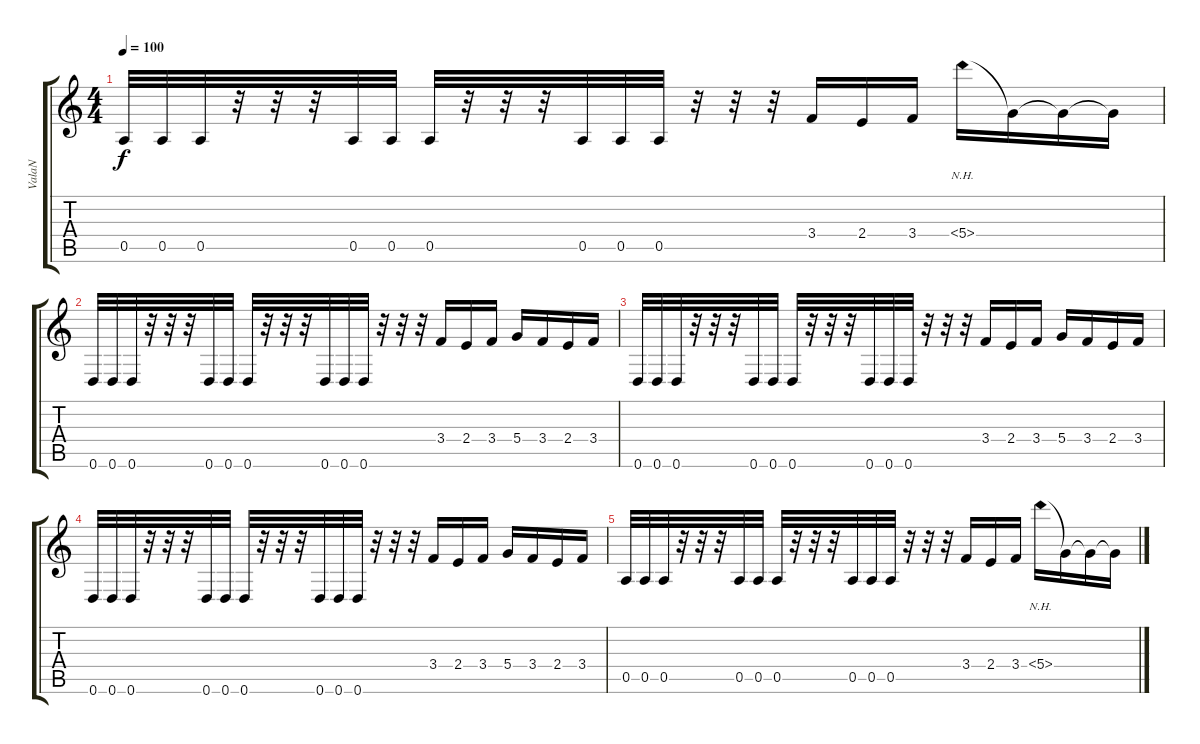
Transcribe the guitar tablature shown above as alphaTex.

\track ("ValaN" "ValaN") {instrument overdrivenguitar}
\staff {score tabs}
\tuning (E4 B3 G3 D3 A2 D2) {hide}
\ts (4 4)
\tempo 100
\clef g2
\ks c
0.5.32{dy f} 0.5.32 0.5.32 r.32 r.32 r.32 0.5.32 0.5.32 0.5.32 r.32 r.32 r.32 0.5.32 0.5.32 0.5.32 r.32 r.32 r.32 3.4.16 2.4.16 3.4.16 5.4{nh}.16 5.4{t}.16 5.4{t}.16 5.4{t}.16 |
0.6.32 0.6.32 0.6.32 r.32 r.32 r.32 0.6.32 0.6.32 0.6.32 r.32 r.32 r.32 0.6.32 0.6.32 0.6.32 r.32 r.32 r.32 3.4.16 2.4.16 3.4.16 5.4.16 3.4.16 2.4.16 3.4.16 |
0.6.32 0.6.32 0.6.32 r.32 r.32 r.32 0.6.32 0.6.32 0.6.32 r.32 r.32 r.32 0.6.32 0.6.32 0.6.32 r.32 r.32 r.32 3.4.16 2.4.16 3.4.16 5.4.16 3.4.16 2.4.16 3.4.16 |
0.6.32 0.6.32 0.6.32 r.32 r.32 r.32 0.6.32 0.6.32 0.6.32 r.32 r.32 r.32 0.6.32 0.6.32 0.6.32 r.32 r.32 r.32 3.4.16 2.4.16 3.4.16 5.4.16 3.4.16 2.4.16 3.4.16 |
0.5.32 0.5.32 0.5.32 r.32 r.32 r.32 0.5.32 0.5.32 0.5.32 r.32 r.32 r.32 0.5.32 0.5.32 0.5.32 r.32 r.32 r.32 3.4.16 2.4.16 3.4.16 5.4{nh}.16 5.4{t}.16 5.4{t}.16 5.4{t}.16
